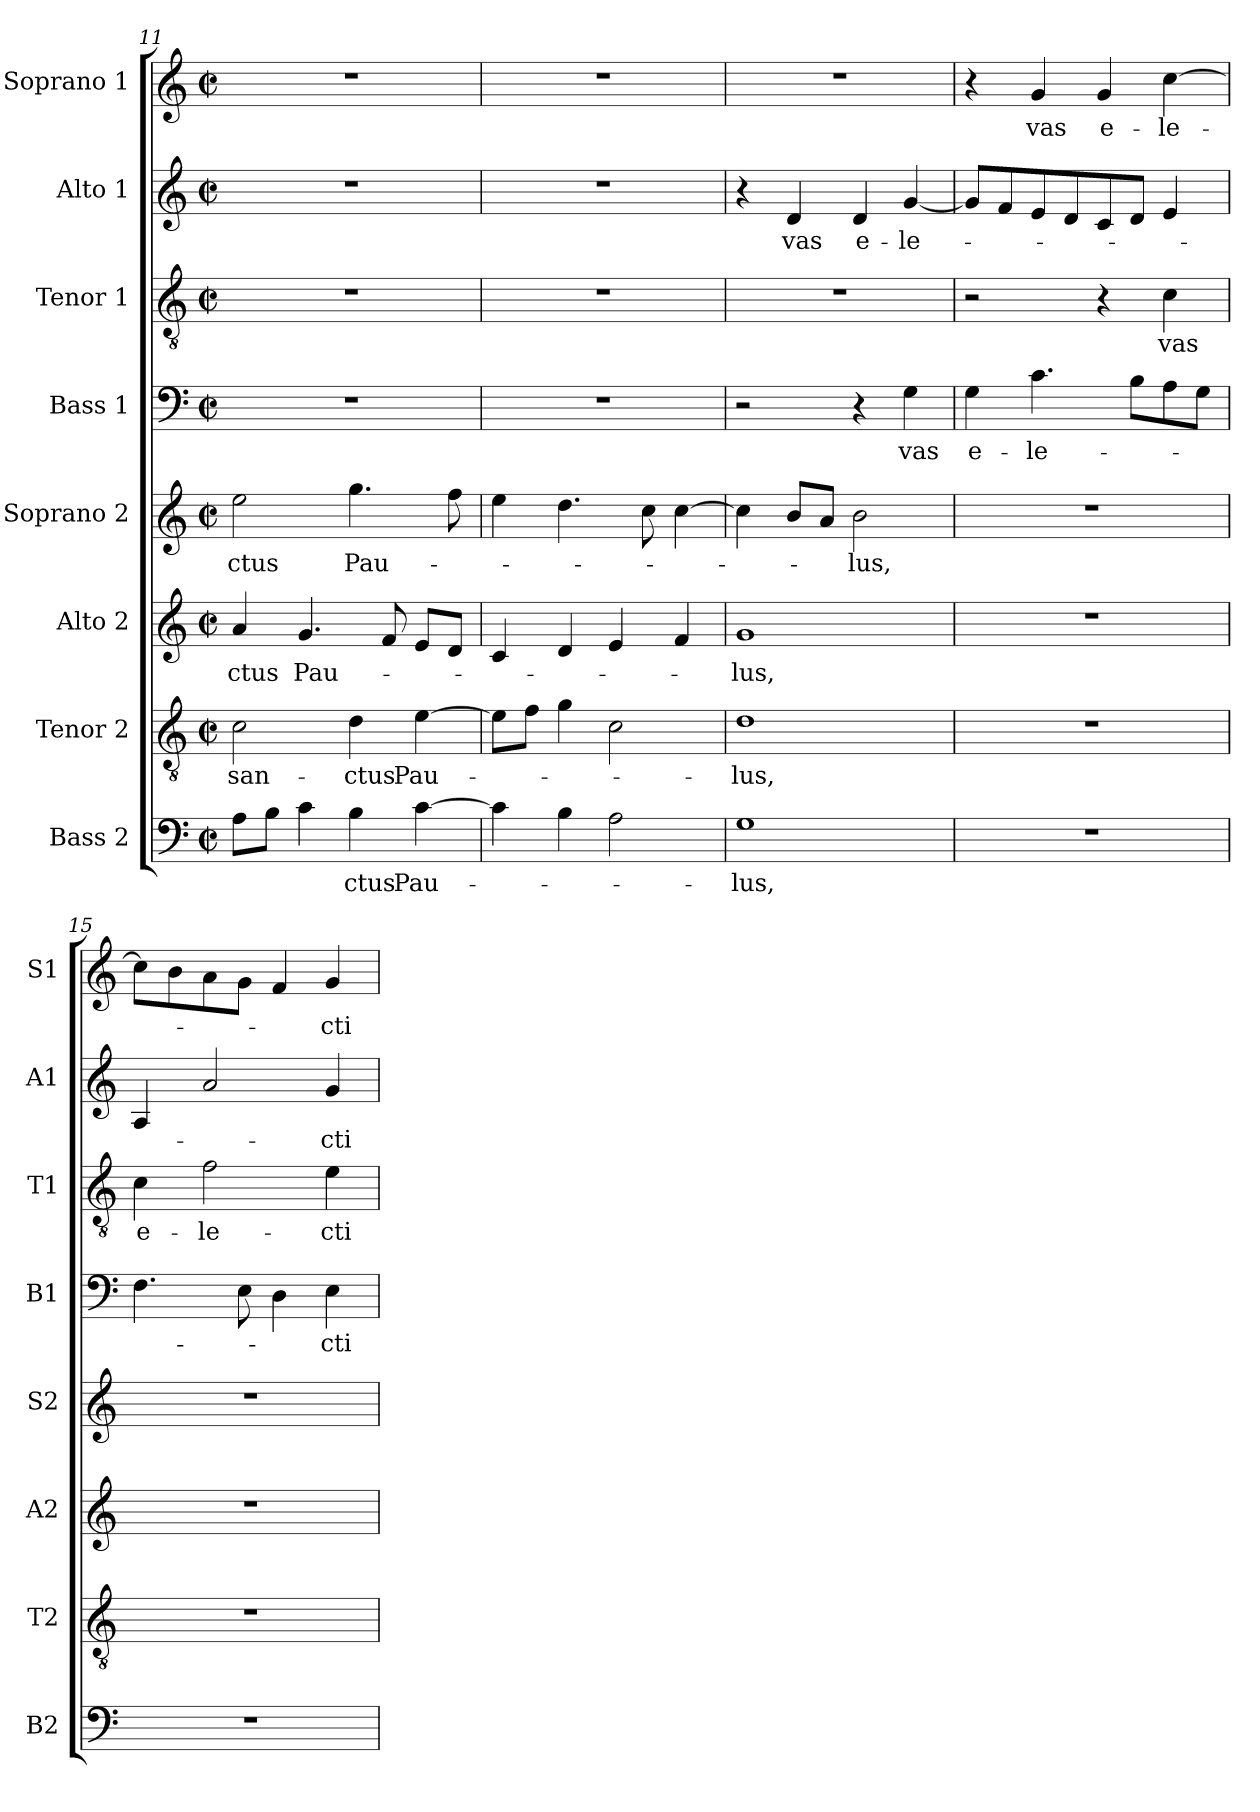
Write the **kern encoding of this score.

**kern	**text	**kern	**text	**kern	**text	**kern	**text	**kern	**text	**kern	**text	**kern	**text	**kern	**text
*part8	*part8	*part7	*part7	*part6	*part6	*part5	*part5	*part4	*part4	*part3	*part3	*part2	*part2	*part1	*part1
*staff8	*staff8	*staff7	*staff7	*staff6	*staff6	*staff5	*staff5	*staff4	*staff4	*staff3	*staff3	*staff2	*staff2	*staff1	*staff1
*I"Bass 2	*	*I"Tenor 2	*	*I"Alto 2	*	*I"Soprano 2	*	*I"Bass 1	*	*I"Tenor 1	*	*I"Alto 1	*	*I"Soprano 1	*
*I'B2	*	*I'T2	*	*I'A2	*	*I'S2	*	*I'B1	*	*I'T1	*	*I'A1	*	*I'S1	*
*clefF4	*	*clefGv2	*	*clefG2	*	*clefG2	*	*clefF4	*	*clefGv2	*	*clefG2	*	*clefG2	*
*k[]	*	*k[]	*	*k[]	*	*k[]	*	*k[]	*	*k[]	*	*k[]	*	*k[]	*
*C:	*	*C:	*	*C:	*	*C:	*	*C:	*	*C:	*	*C:	*	*C:	*
*M2/2	*	*M2/2	*	*M2/2	*	*M2/2	*	*M2/2	*	*M2/2	*	*M2/2	*	*M2/2	*
*met(c|)	*	*met(c|)	*	*met(c|)	*	*met(c|)	*	*met(c|)	*	*met(c|)	*	*met(c|)	*	*met(c|)	*
=11	=11	=11	=11	=11	=11	=11	=11	=11	=11	=11	=11	=11	=11	=11	=11
8A\L	.	2c\	san-	4a/	-ctus	2ee\	-ctus	1r	.	1r	.	1r	.	1r	.
8B\J	.	.	.	.	.	.	.	.	.	.	.	.	.	.	.
4c\	.	.	.	4.g/	Pau-	.	.	.	.	.	.	.	.	.	.
4B\	-ctus	4d\	-ctus	.	.	4.gg\	Pau-	.	.	.	.	.	.	.	.
.	.	.	.	8f/	.	.	.	.	.	.	.	.	.	.	.
[>4c\	Pau-	[>4e\	Pau-	8e/L	.	.	.	.	.	.	.	.	.	.	.
.	.	.	.	8d/J	.	8ff\	.	.	.	.	.	.	.	.	.
=12	=12	=12	=12	=12	=12	=12	=12	=12	=12	=12	=12	=12	=12	=12	=12
4c\]	.	8e\L]	.	4c/	.	4ee\	.	1r	.	1r	.	1r	.	1r	.
.	.	8f\J	.	.	.	.	.	.	.	.	.	.	.	.	.
4B\	.	4g\	.	4d/	.	4.dd\	.	.	.	.	.	.	.	.	.
2A\	.	2c\	.	4e/	.	.	.	.	.	.	.	.	.	.	.
.	.	.	.	.	.	8cc\	.	.	.	.	.	.	.	.	.
.	.	.	.	4f/	.	[>4cc\	.	.	.	.	.	.	.	.	.
=13	=13	=13	=13	=13	=13	=13	=13	=13	=13	=13	=13	=13	=13	=13	=13
1G	-lus,	1d	-lus,	1g	-lus,	4cc\]	.	2r	.	1r	.	4r	.	1r	.
.	.	.	.	.	.	8b/L	.	.	.	.	.	4d/	vas	.	.
.	.	.	.	.	.	8a/J	.	.	.	.	.	.	.	.	.
.	.	.	.	.	.	2b\	-lus,	4r	.	.	.	4d/	e-	.	.
.	.	.	.	.	.	.	.	4G\	vas	.	.	[<4g/	-le-	.	.
=14	=14	=14	=14	=14	=14	=14	=14	=14	=14	=14	=14	=14	=14	=14	=14
1r	.	1r	.	1r	.	1r	.	4G\	e-	2r	.	8g/L]	.	4r	.
.	.	.	.	.	.	.	.	.	.	.	.	8f/	.	.	.
.	.	.	.	.	.	.	.	4.c\	-le-	.	.	8e/	.	4g/	vas
.	.	.	.	.	.	.	.	.	.	.	.	8d/	.	.	.
.	.	.	.	.	.	.	.	.	.	4r	.	8c/	.	4g/	e-
.	.	.	.	.	.	.	.	8B\L	.	.	.	8d/J	.	.	.
.	.	.	.	.	.	.	.	8A\	.	4c\	vas	4e/	.	[4cc\	-le-
.	.	.	.	.	.	.	.	8G\J	.	.	.	.	.	.	.
=15	=15	=15	=15	=15	=15	=15	=15	=15	=15	=15	=15	=15	=15	=15	=15
1r	.	1r	.	1r	.	1r	.	4.F\	.	4c\	e-	4A/	.	8cc\L]	.
.	.	.	.	.	.	.	.	.	.	.	.	.	.	8b\	.
.	.	.	.	.	.	.	.	.	.	2f\	-le-	2a/	.	8a\	.
.	.	.	.	.	.	.	.	8E\	.	.	.	.	.	8g\J	.
.	.	.	.	.	.	.	.	4D\	.	.	.	.	.	4f/	.
.	.	.	.	.	.	.	.	4E\	-cti-	4e\	-cti-	4g/	-cti-	4g/	-cti-
=	=	=	=	=	=	=	=	=	=	=	=	=	=	=	=
*-	*-	*-	*-	*-	*-	*-	*-	*-	*-	*-	*-	*-	*-	*-	*-
